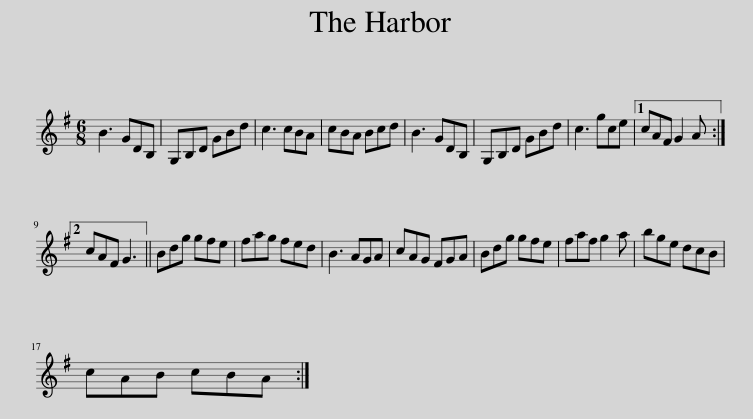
X:1
L:1/8
M:6/8
I:linebreak $
K:G
V:1 treble
V:1
 B3 GDB, | G,B,D GBd | c3 cBA | cBA Bcd | B3 GDB, | %5
 G,B,D GBd | c3 gce |1 cAF G2 A :|2$ cAF G3 || Bdg gfe | %10
 fag fed | B3 AGA | cAG FGA | Bdg gfe | faf g2 a | %15
 bge dcB |$ cAB cBA :| %17
